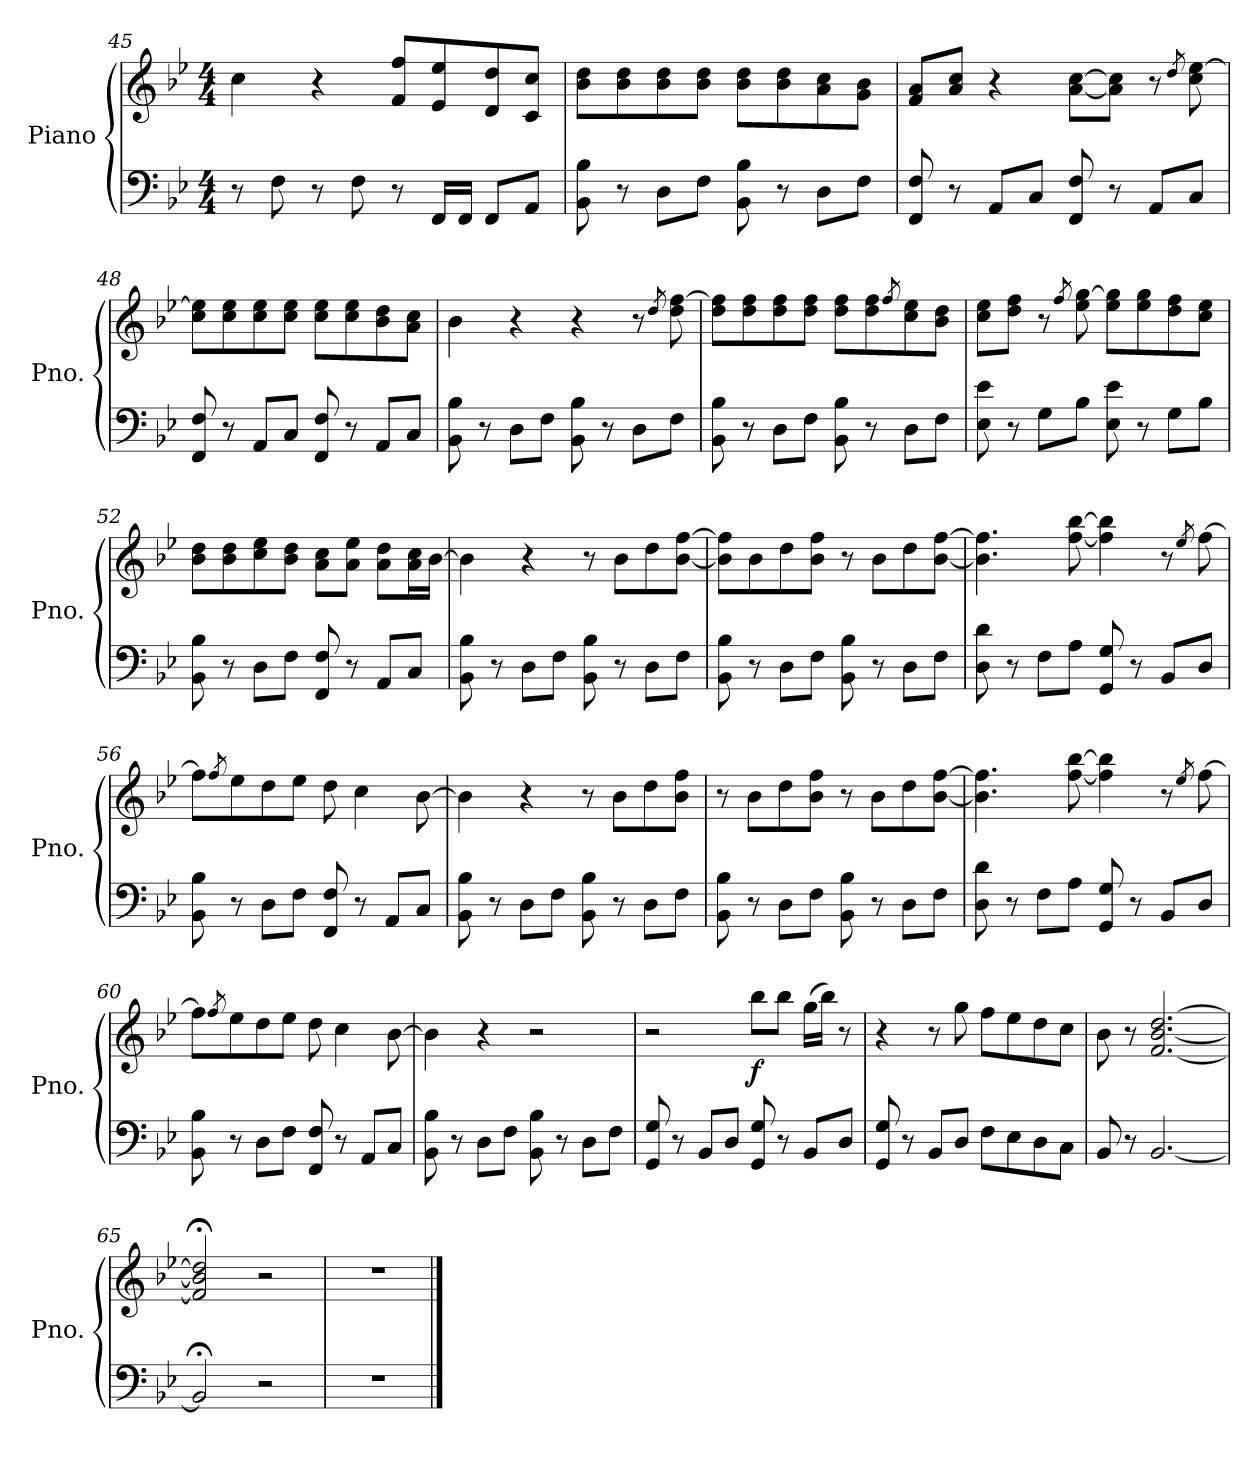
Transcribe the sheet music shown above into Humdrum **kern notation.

**kern	**kern	**dynam
*part1	*part1	*part1
*staff2	*staff1	*staff1/2
*I"Piano	*	*
*I'Pno.	*	*
*clefF4	*clefG2	*
*k[b-e-]	*k[b-e-]	*
*M4/4	*M4/4	*
=45	=45	=45
8r	4cc\	.
8F\	.	.
8r	4r	.
8F\	.	.
8r	8f/ 8ff/L	.
16FF/LL	8e-/ 8ee-/	.
16FF/JJ	.	.
8FF/L	8d/ 8dd/	.
8AA/J	8c/ 8cc/J	.
!!LO:PB:g=z
=46	=46	=46
!	!	!LO:DY:b
!	!	!LO:DY:n=1:b
8BB-\ 8B-\	8b-\ 8dd\L	mf mf
8r	8b-\ 8dd\	.
8D\L	8b-\ 8dd\	.
8F\J	8b-\ 8dd\J	.
8BB-\ 8B-\	8b-\ 8dd\L	.
8r	8b-\ 8dd\	.
8D\L	8a\ 8cc\	.
8F\J	8g\ 8b-\J	.
=47	=47	=47
8FF/ 8F/	8f/ 8a/L	.
8r	8a/ 8cc/J	.
8AA/L	4r	.
8C/J	.	.
8FF/ 8F/	[8a\ [8cc\L	.
8r	8a\] 8cc\]J	.
8AA/L	8r	.
.	8qdd/	.
8C/J	8cc\ [8ee-\	.
=48	=48	=48
8FF/ 8F/	8cc\ 8ee-\]L	.
8r	8cc\ 8ee-\	.
8AA/L	8cc\ 8ee-\	.
8C/J	8cc\ 8ee-\J	.
8FF/ 8F/	8cc\ 8ee-\L	.
8r	8cc\ 8ee-\	.
8AA/L	8b-\ 8dd\	.
8C/J	8a\ 8cc\J	.
=49	=49	=49
8BB-\ 8B-\	4b-\	.
8r	.	.
8D\L	4r	.
8F\J	.	.
8BB-\ 8B-\	4r	.
8r	.	.
8D\L	8r	.
.	8qdd/	.
8F\J	8dd\ [8ff\	.
!!LO:LB:g=z
=50	=50	=50
8BB-\ 8B-\	8dd\ 8ff\]L	.
8r	8dd\ 8ff\	.
8D\L	8dd\ 8ff\	.
8F\J	8dd\ 8ff\J	.
8BB-\ 8B-\	8dd\ 8ff\L	.
8r	8dd\ 8ff\	.
.	8qff/	.
8D\L	8cc\ 8ee-\	.
8F\J	8b-\ 8dd\J	.
=51	=51	=51
8E-\ 8e-\	8cc\ 8ee-\L	.
8r	8dd\ 8ff\J	.
8G\L	8r	.
.	8qff/	.
8B-\J	8ee-\ [8gg\	.
8E-\ 8e-\	8ee-\ 8gg\]L	.
8r	8ee-\ 8gg\	.
8G\L	8dd\ 8ff\	.
8B-\J	8cc\ 8ee-\J	.
=52	=52	=52
8BB-\ 8B-\	8b-\ 8dd\L	.
8r	8b-\ 8dd\	.
8D\L	8cc\ 8ee-\	.
8F\J	8b-\ 8dd\J	.
8FF/ 8F/	8a\ 8cc\L	.
8r	8a\ 8ee-\J	.
8AA/L	8a\ 8dd\L	.
8C/J	16a\ 16cc\L	.
.	[16b-\JJ	.
=53	=53	=53
8BB-\ 8B-\	4b-\]	.
8r	.	.
8D\L	4r	.
8F\J	.	.
8BB-\ 8B-\	8r	.
8r	8b-\L	.
8D\L	8dd\	.
8F\J	[8b-\ [8ff\J	.
!!LO:LB:g=z
=54	=54	=54
8BB-\ 8B-\	8b-\] 8ff\]L	.
8r	8b-\	.
8D\L	8dd\	.
8F\J	8b-\ 8ff\J	.
8BB-\ 8B-\	8r	.
8r	8b-\L	.
8D\L	8dd\	.
8F\J	[8b-\ [8ff\J	.
=55	=55	=55
8D\ 8d\	4.b-\] 4.ff\]	.
8r	.	.
8F\L	.	.
8A\J	[8ff\ [8bb-\	.
8GG/ 8G/	4ff\] 4bb-\]	.
8r	.	.
8BB-/L	8r	.
.	8qee-/	.
8D/J	[8ff\	.
=56	=56	=56
8BB-\ 8B-\	8ff\L]	.
.	8qff/	.
8r	8ee-\	.
8D\L	8dd\	.
8F\J	8ee-\J	.
8FF/ 8F/	8dd\	.
8r	4cc\	.
8AA/L	.	.
8C/J	[8b-\	.
=57	=57	=57
8BB-\ 8B-\	4b-\]	.
8r	.	.
8D\L	4r	.
8F\J	.	.
8BB-\ 8B-\	8r	.
8r	8b-\L	.
8D\L	8dd\	.
8F\J	8b-\ 8ff\J	.
!!LO:LB:g=z
=58	=58	=58
8BB-\ 8B-\	8r	.
8r	8b-\L	.
8D\L	8dd\	.
8F\J	8b-\ 8ff\J	.
8BB-\ 8B-\	8r	.
8r	8b-\L	.
8D\L	8dd\	.
8F\J	[8b-\ [8ff\J	.
=59	=59	=59
8D\ 8d\	4.b-\] 4.ff\]	.
8r	.	.
8F\L	.	.
8A\J	[8ff\ [8bb-\	.
8GG/ 8G/	4ff\] 4bb-\]	.
8r	.	.
8BB-/L	8r	.
.	8qee-/	.
8D/J	[8ff\	.
=60	=60	=60
8BB-\ 8B-\	8ff\L]	.
.	8qff/	.
8r	8ee-\	.
8D\L	8dd\	.
8F\J	8ee-\J	.
8FF/ 8F/	8dd\	.
8r	4cc\	.
8AA/L	.	.
8C/J	[8b-\	.
=61	=61	=61
8BB-\ 8B-\	4b-\]	.
8r	.	.
8D\L	4r	.
8F\J	.	.
8BB-\ 8B-\	2r	.
8r	.	.
8D\L	.	.
8F\J	.	.
!!LO:LB:g=z
=62	=62	=62
8GG/ 8G/	2r	.
8r	.	.
8BB-/L	.	.
8D/J	.	.
!	!	!LO:DY:b
8GG/ 8G/	8bb-\L	f
8r	8bb-\J	.
8BB-/L	(16gg\LL	.
.	16bb-\JJ)	.
8D/J	8r	.
=63	=63	=63
8GG/ 8G/	4r	.
8r	.	.
8BB-/L	8r	.
8D/J	8gg\	.
8F\L	8ff\L	.
8E-\	8ee-\	.
8D\	8dd\	.
8C\J	8cc\J	.
=64	=64	=64
8BB-/	8b-\	.
8r	8r	.
[2.BB-/	[2.f/ [2.b-/ [2.dd/	.
=65	=65	=65
2BB-;</]	2f/];< 2b-/];< 2dd/];<	.
2r	2r	.
=66	=66	=66
1r	1r	.
==	==	==
*-	*-	*-
